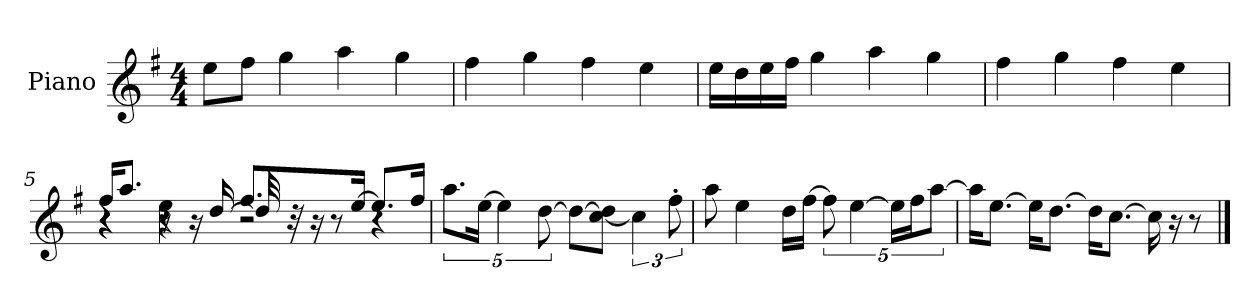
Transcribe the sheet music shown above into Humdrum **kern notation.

**kern
*part1
*staff1
*I"Piano
*I'P-no
*clefG2
*k[f#]
*M4/4
*MM90
=1
8ee\L
8ff#\J
4gg\
4aa\
4gg\
=2
4ff#\
4gg\
4ff#\
4ee\
=3
16ee\LL
16dd\
16ee\
16ff#\JJ
4gg\
4aa\
4gg\
=4
4ff#\
4gg\
4ff#\
4ee\
=5
*^
*	*^
16ff#/KL	4r	4r
8.aa/J	.	.
4r	4ee\	8r
.	.	16r
.	.	[16dd/
8.ff#/L	2r	32dd/]
.	.	32r
.	.	16r
.	.	8r
[16ee/Jk	.	.
8.ee/L]	.	4r
16ff#/Jk	.	.
*v	*v	*v
!!LO:LB:g=z
=6
10.aa\L
[20ee\Jk
5ee\]
[10dd\
8dd\L_
[8cc\ 8dd\]J
6cc\]
12ff#'\
=7
8aa\
4ee\
16dd\LL
[16ff#\JJ
10ff#\]
[5ee\
20ee\LL]
20ff#\J
[10aa\J
=8
16aa\KL]
[8.ee\J
16ee\KL]
[8.dd\J
16dd\KL]
[8.cc\J
16cc\]
16r
8r
==
*-
